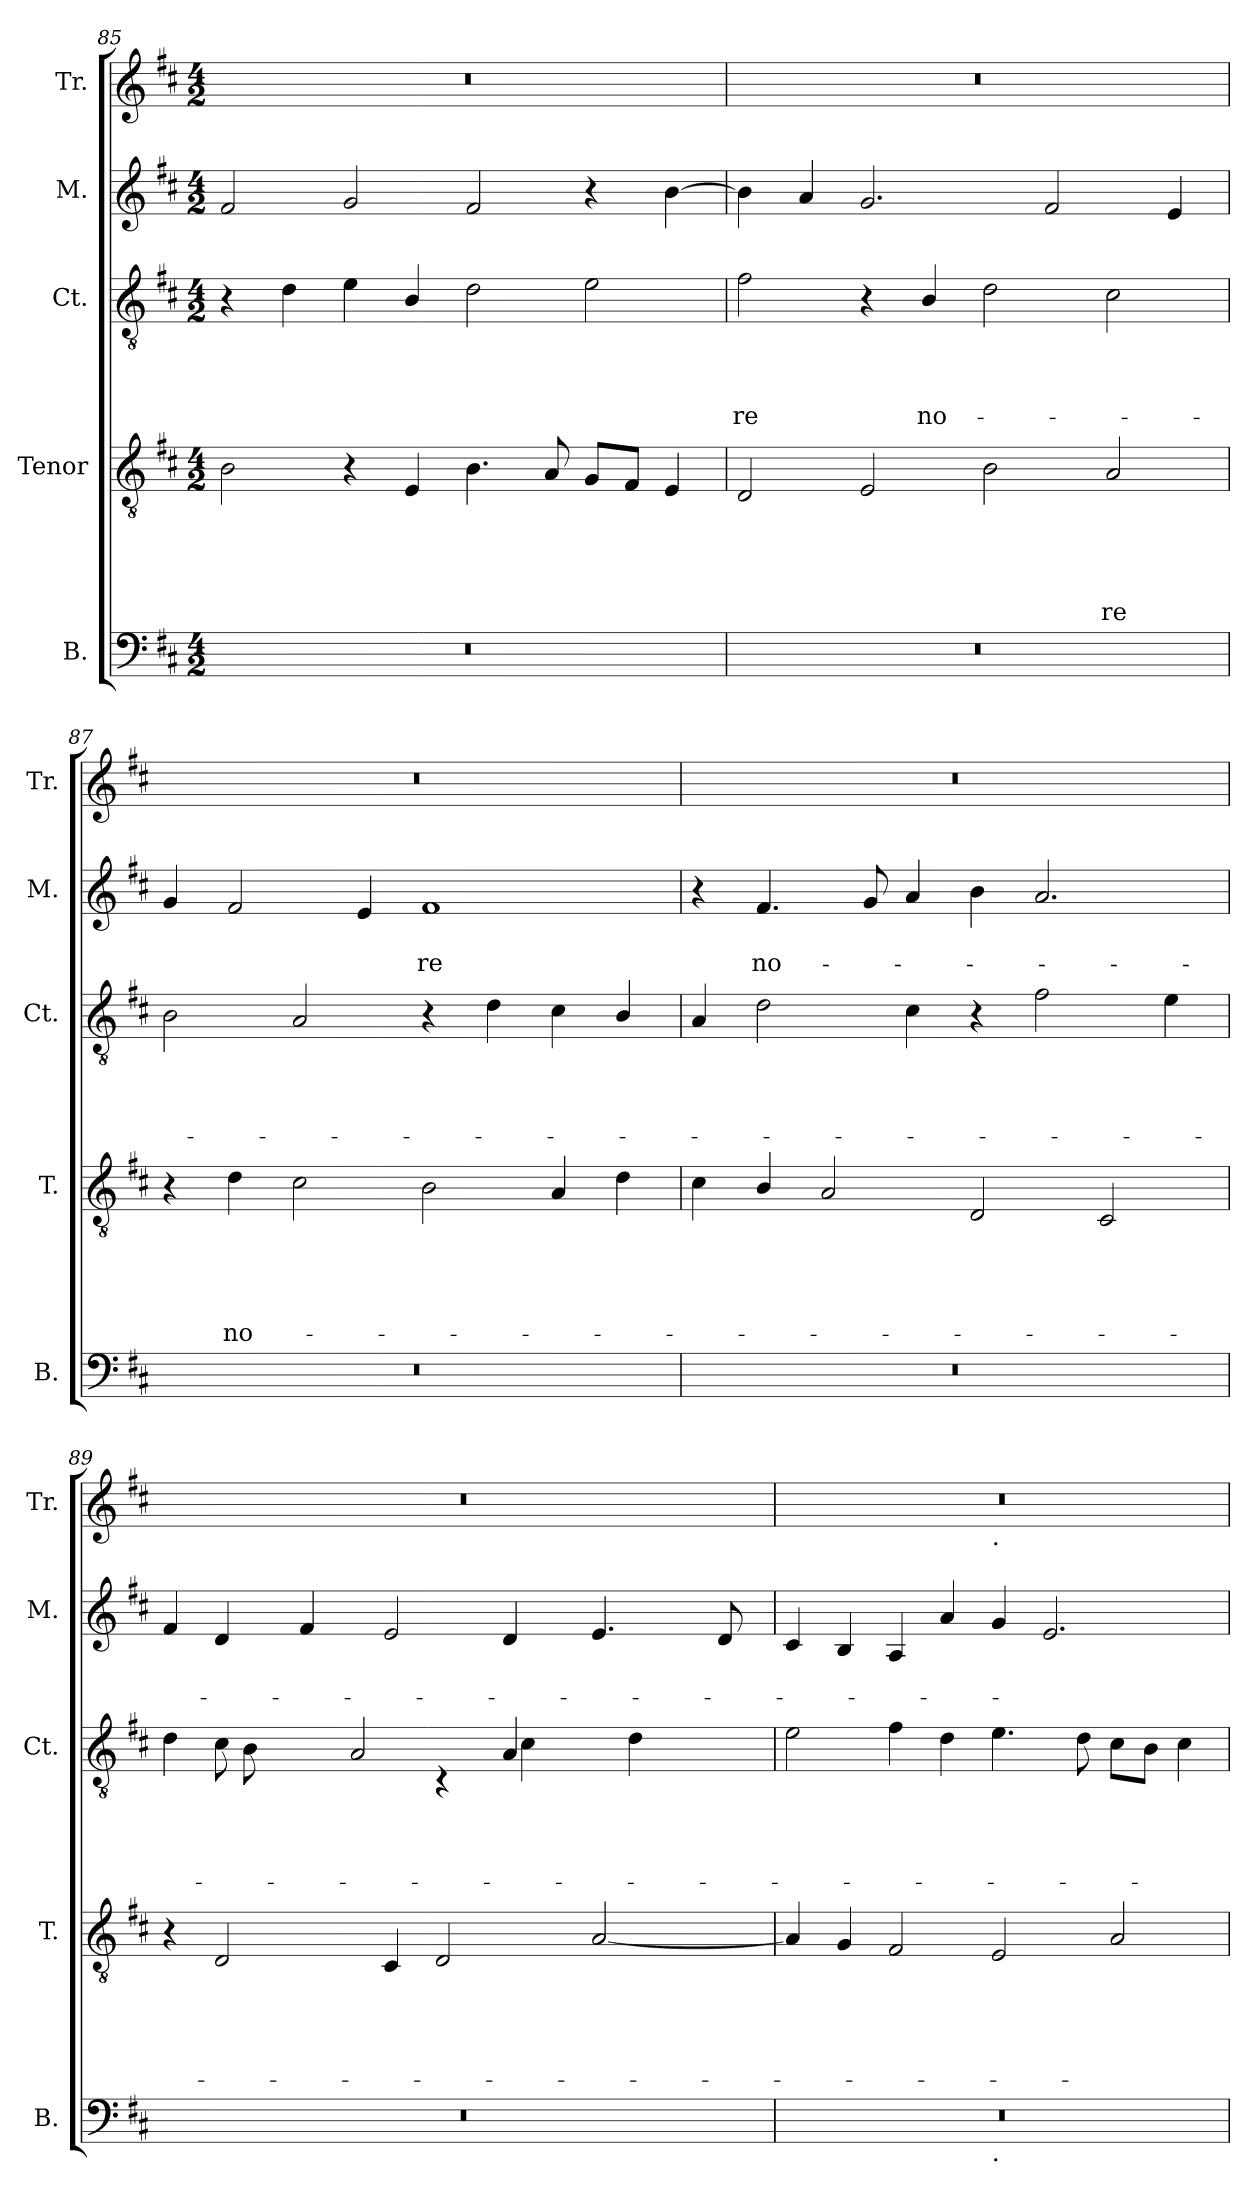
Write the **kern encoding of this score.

**kern	**kern	**text	**text	**text	**text	**text	**kern	**text	**text	**text	**text	**kern	**text	**text	**kern
*part5	*part4	*part4	*part4	*part4	*part4	*part4	*part3	*part3	*part3	*part3	*part3	*part2	*part2	*part2	*part1
*staff5	*staff4	*staff4	*staff4	*staff4	*staff4	*staff4	*staff3	*staff3	*staff3	*staff3	*staff3	*staff2	*staff2	*staff2	*staff1
*I"B.	*I"Tenor	*	*	*	*	*	*I"Ct.	*	*	*	*	*I"M.	*	*	*I"Tr.
*I'B.	*I'T.	*	*	*	*	*	*I'Ct.	*	*	*	*	*I'M.	*	*	*I'Tr.
*clefF4	*clefGv2	*	*	*	*	*	*clefGv2	*	*	*	*	*clefG2	*	*	*clefG2
*k[f#c#]	*k[f#c#]	*	*	*	*	*	*k[f#c#]	*	*	*	*	*k[f#c#]	*	*	*k[f#c#]
*D:	*D:	*	*	*	*	*	*D:	*	*	*	*	*D:	*	*	*D:
*M4/2	*M4/2	*	*	*	*	*	*M4/2	*	*	*	*	*M4/2	*	*	*M4/2
=85	=85	=85	=85	=85	=85	=85	=85	=85	=85	=85	=85	=85	=85	=85	=85
0r	2B\	.	.	.	.	.	4r	.	.	.	.	2f#/	.	.	0r
.	.	.	.	.	.	.	4d\	.	.	.	.	.	.	.	.
.	4r	.	.	.	.	.	4e\	.	.	.	.	2g/	.	.	.
.	4E/	.	.	.	.	.	4B/	.	.	.	.	.	.	.	.
.	4.B\	.	.	.	.	.	2d\	.	.	.	.	2f#/	.	.	.
.	8A/	.	.	.	.	.	.	.	.	.	.	.	.	.	.
.	8G/L	.	.	.	.	.	2e\	.	.	.	.	4r	.	.	.
.	8F#/J	.	.	.	.	.	.	.	.	.	.	.	.	.	.
.	4E/	.	.	.	.	.	.	.	.	.	.	[<4b\	.	.	.
!!LO:LB:g=z
=86	=86	=86	=86	=86	=86	=86	=86	=86	=86	=86	=86	=86	=86	=86	=86
!	!	!	!	!	!	!	!	!	!	!	!LO:LY:b	!	!	!	!
0r	2D/	.	.	.	.	.	2f#\	.	.	.	-re	4b\]	.	.	0r
.	.	.	.	.	.	.	.	.	.	.	.	4a/	.	.	.
.	2E/	.	.	.	.	.	4r	.	.	.	.	2.g/	.	.	.
!	!	!	!	!	!	!	!	!	!	!	!LO:LY:b	!	!	!	!
.	.	.	.	.	.	.	4B/	.	.	.	no-	.	.	.	.
.	2B\	.	.	.	.	.	2d\	.	.	.	.	.	.	.	.
.	.	.	.	.	.	.	.	.	.	.	.	2f#/	.	.	.
!	!	!	!	!	!	!LO:LY:b	!	!	!	!	!	!	!	!	!
.	2A/	.	.	.	.	-re	2c#\	.	.	.	.	.	.	.	.
.	.	.	.	.	.	.	.	.	.	.	.	4e/	.	.	.
=87	=87	=87	=87	=87	=87	=87	=87	=87	=87	=87	=87	=87	=87	=87	=87
0r	4r	.	.	.	.	.	2B\	.	.	.	.	4g/	.	.	0r
!	!	!	!	!	!	!LO:LY:b	!	!	!	!	!	!	!	!	!
.	4d\	.	.	.	.	no-	.	.	.	.	.	2f#/	.	.	.
.	2c#\	.	.	.	.	.	2A/	.	.	.	.	.	.	.	.
.	.	.	.	.	.	.	.	.	.	.	.	4e/	.	.	.
!	!	!	!	!	!	!	!	!	!	!	!	!	!	!LO:LY:b	!
.	2B\	.	.	.	.	.	4r	.	.	.	.	1f#	.	-re	.
.	.	.	.	.	.	.	4d\	.	.	.	.	.	.	.	.
.	4A/	.	.	.	.	.	4c#\	.	.	.	.	.	.	.	.
.	4d\	.	.	.	.	.	4B/	.	.	.	.	.	.	.	.
=88	=88	=88	=88	=88	=88	=88	=88	=88	=88	=88	=88	=88	=88	=88	=88
0r	4c#\	.	.	.	.	.	4A/	.	.	.	.	4r	.	.	0r
!	!	!	!	!	!	!	!	!	!	!	!	!	!	!LO:LY:b	!
.	4B/	.	.	.	.	.	2d\	.	.	.	.	4.f#/	.	no-	.
.	2A/	.	.	.	.	.	.	.	.	.	.	.	.	.	.
.	.	.	.	.	.	.	.	.	.	.	.	8g/	.	.	.
.	.	.	.	.	.	.	4c#\	.	.	.	.	4a/	.	.	.
.	2D/	.	.	.	.	.	4r	.	.	.	.	4b\	.	.	.
.	.	.	.	.	.	.	2f#\	.	.	.	.	2.a/	.	.	.
.	2C#/	.	.	.	.	.	.	.	.	.	.	.	.	.	.
.	.	.	.	.	.	.	4e\	.	.	.	.	.	.	.	.
=89	=89	=89	=89	=89	=89	=89	=89	=89	=89	=89	=89	=89	=89	=89	=89
*	*	*	*	*	*	*	*^	*	*	*	*	*	*	*	*
*	*	*	*	*	*	*	*	*^	*	*	*	*	*	*	*	*
*	*	*	*	*	*	*	*	*	*^	*	*	*	*	*	*	*	*
0r	4r	.	.	.	.	.	4d\	4ryy	1ryy	1ryy	.	.	.	.	4f#/	.	.	0r
.	2D/	.	.	.	.	.	8c#\	16.ryy	.	.	.	.	.	.	4d/	.	.	.
.	.	.	.	.	.	.	.	8B\	.	.	.	.	.	.	.	.	.	.
.	.	.	.	.	.	.	8ryy	.	.	.	.	.	.	.	.	.	.	.
.	.	.	.	.	.	.	.	8ryy	.	.	.	.	.	.	.	.	.	.
.	.	.	.	.	.	.	32ryy	.	.	.	.	.	.	.	4f#/	.	.	.
.	.	.	.	.	.	.	1ryy	.	.	.	.	.	.	.	.	.	.	.
.	.	.	.	.	.	.	.	32ryy	.	.	.	.	.	.	.	.	.	.
.	.	.	.	.	.	.	.	2A/	.	.	.	.	.	.	.	.	.	.
.	4C#/	.	.	.	.	.	.	.	.	.	.	.	.	.	2e/	.	.	.
.	2D/	.	.	.	.	.	.	.	4r	4ryy	.	.	.	.	.	.	.	.
.	.	.	.	.	.	.	.	8ryy	.	.	.	.	.	.	.	.	.	.
.	.	.	.	.	.	.	.	32ryy	8ryy	4A/	.	.	.	.	4d/	.	.	.
.	.	.	.	.	.	.	.	4c#\	.	.	.	.	.	.	.	.	.	.
.	.	.	.	.	.	.	.	.	32ryy	.	.	.	.	.	.	.	.	.
.	.	.	.	.	.	.	.	.	2ryy	.	.	.	.	.	.	.	.	.
.	[<2A/	.	.	.	.	.	.	.	.	16.ryy	.	.	.	.	4.e/	.	.	.
.	.	.	.	.	.	.	4...ryy	8ryy	.	.	.	.	.	.	.	.	.	.
.	.	.	.	.	.	.	.	.	.	4d\	.	.	.	.	.	.	.	.
.	.	.	.	.	.	.	.	32ryy	.	.	.	.	.	.	.	.	.	.
.	.	.	.	.	.	.	.	4ryy	.	.	.	.	.	.	.	.	.	.
.	.	.	.	.	.	.	.	.	.	8ryy	.	.	.	.	.	.	.	.
.	.	.	.	.	.	.	.	.	.	.	.	.	.	.	8d/	.	.	.
.	.	.	.	.	.	.	.	.	16.ryy	.	.	.	.	.	.	.	.	.
.	.	.	.	.	.	.	.	16ryy	.	.	.	.	.	.	.	.	.	.
.	.	.	.	.	.	.	.	.	.	32ryy	.	.	.	.	.	.	.	.
*	*	*	*	*	*	*	*v	*v	*v	*v	*	*	*	*	*	*	*	*
!!LO:LB:g=z
=90	=90	=90	=90	=90	=90	=90	=90	=90	=90	=90	=90	=90	=90	=90	=90
*^	*	*	*	*	*	*	*	*	*	*	*	*	*	*	*^
0r	1ryy	4A/]	.	.	.	.	.	2e\	.	.	.	.	4c#/	.	.	0r	1ryy
.	.	4G/	.	.	.	.	.	.	.	.	.	.	4B/	.	.	.	.
.	.	2F#/	.	.	.	.	.	4f#\	.	.	.	.	4A/	.	.	.	.
.	.	.	.	.	.	.	.	4d\	.	.	.	.	4a/	.	.	.	.
!	!	!	!	!	!	!	!	!	!	!	!	!	!	!	!	!	!LO:TX:b:t=.
!	!LO:TX:b:t=.	!	!	!	!	!	!	!	!	!	!	!	!	!	!	!	!
.	1ryy	2E/	.	.	.	.	.	4.e\	.	.	.	.	4g/	.	.	.	1ryy
.	.	.	.	.	.	.	.	.	.	.	.	.	2.e/	.	.	.	.
.	.	.	.	.	.	.	.	8d\	.	.	.	.	.	.	.	.	.
.	.	2A/	.	.	.	.	.	8c#\L	.	.	.	.	.	.	.	.	.
.	.	.	.	.	.	.	.	8B\J	.	.	.	.	.	.	.	.	.
.	.	.	.	.	.	.	.	4c#\	.	.	.	.	.	.	.	.	.
*v	*v	*	*	*	*	*	*	*	*	*	*	*	*	*	*	*v	*v
=	=	=	=	=	=	=	=	=	=	=	=	=	=	=	=
*-	*-	*-	*-	*-	*-	*-	*-	*-	*-	*-	*-	*-	*-	*-	*-
